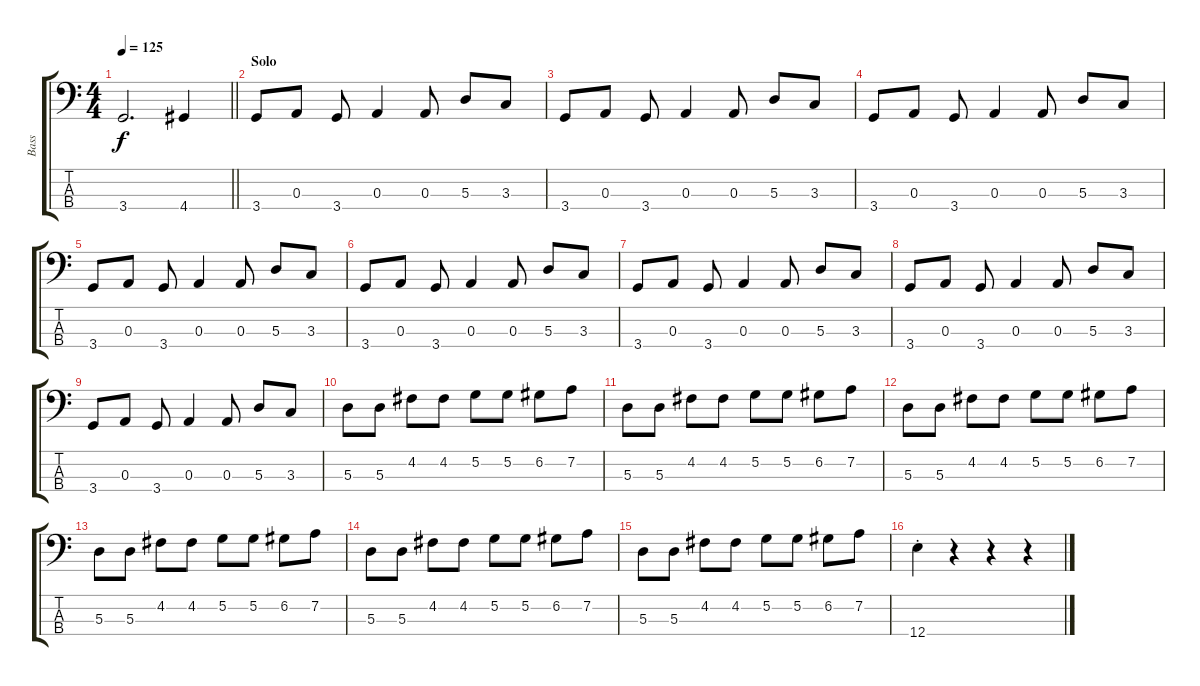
\track ("Bass" "Bass") {instrument electricbasspick}
\staff {score tabs}
\tuning (G2 D2 A1 E1) {hide}
\ts (4 4)
\tempo 125
\clef f4
\barLineRight lightlight
\ks c
3.4.2{d dy f} 4.4.4 |
\section ("" "Solo")
3.4.8 0.3.8 3.4.8 0.3.4 0.3.8 5.3.8 3.3.8 |
3.4.8 0.3.8 3.4.8 0.3.4 0.3.8 5.3.8 3.3.8 |
3.4.8 0.3.8 3.4.8 0.3.4 0.3.8 5.3.8 3.3.8 |
3.4.8 0.3.8 3.4.8 0.3.4 0.3.8 5.3.8 3.3.8 |
3.4.8 0.3.8 3.4.8 0.3.4 0.3.8 5.3.8 3.3.8 |
3.4.8 0.3.8 3.4.8 0.3.4 0.3.8 5.3.8 3.3.8 |
3.4.8 0.3.8 3.4.8 0.3.4 0.3.8 5.3.8 3.3.8 |
3.4.8 0.3.8 3.4.8 0.3.4 0.3.8 5.3.8 3.3.8 |
5.3.8 5.3.8 4.2.8 4.2.8 5.2.8 5.2.8 6.2.8 7.2.8 |
5.3.8 5.3.8 4.2.8 4.2.8 5.2.8 5.2.8 6.2.8 7.2.8 |
5.3.8 5.3.8 4.2.8 4.2.8 5.2.8 5.2.8 6.2.8 7.2.8 |
5.3.8 5.3.8 4.2.8 4.2.8 5.2.8 5.2.8 6.2.8 7.2.8 |
5.3.8 5.3.8 4.2.8 4.2.8 5.2.8 5.2.8 6.2.8 7.2.8 |
5.3.8 5.3.8 4.2.8 4.2.8 5.2.8 5.2.8 6.2.8 7.2.8 |
12.4{st}.4 r.4 r.4 r.4
